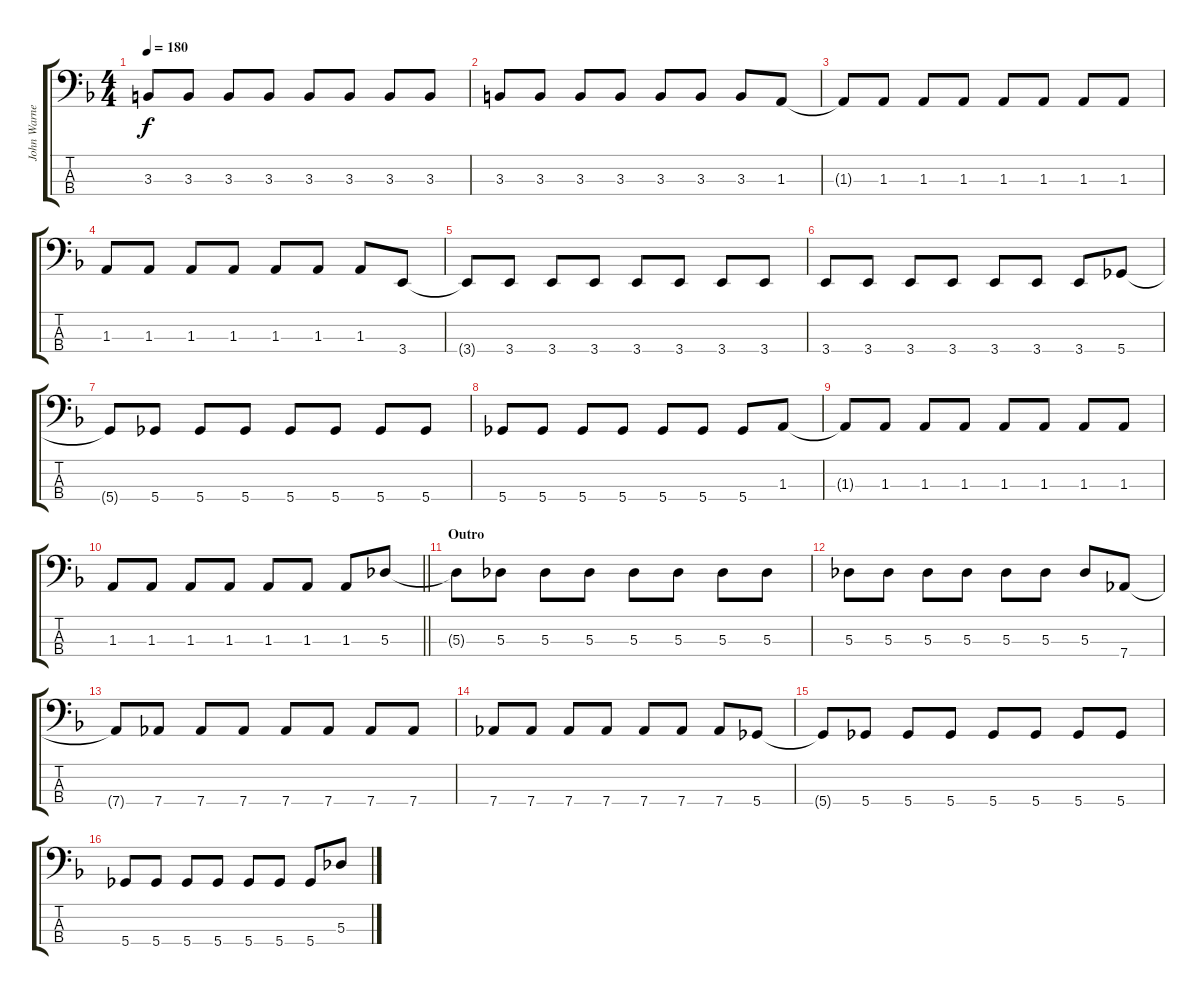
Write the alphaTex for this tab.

\track ("John Warne (Bass)" "John Warne") {instrument electricbasspick}
\staff {score tabs}
\tuning (Gb2 Db2 Ab1 Db1) {hide}
\ts (4 4)
\tempo 180
\clef f4
\ks dminor
3.3{t}.8{dy f} 3.3.8 3.3.8 3.3.8 3.3.8 3.3.8 3.3.8 3.3.8 |
3.3.8 3.3.8 3.3.8 3.3.8 3.3.8 3.3.8 3.3.8 1.3.8 |
1.3{t}.8 1.3.8 1.3.8 1.3.8 1.3.8 1.3.8 1.3.8 1.3.8 |
1.3.8 1.3.8 1.3.8 1.3.8 1.3.8 1.3.8 1.3.8 3.4.8 |
3.4{t}.8 3.4.8 3.4.8 3.4.8 3.4.8 3.4.8 3.4.8 3.4.8 |
3.4.8 3.4.8 3.4.8 3.4.8 3.4.8 3.4.8 3.4.8 5.4.8 |
5.4{t}.8 5.4.8 5.4.8 5.4.8 5.4.8 5.4.8 5.4.8 5.4.8 |
5.4.8 5.4.8 5.4.8 5.4.8 5.4.8 5.4.8 5.4.8 1.3.8 |
1.3{t}.8 1.3.8 1.3.8 1.3.8 1.3.8 1.3.8 1.3.8 1.3.8 |
\barLineRight lightlight
1.3.8 1.3.8 1.3.8 1.3.8 1.3.8 1.3.8 1.3.8 5.3.8 |
\section ("" "Outro")
5.3{t}.8 5.3.8 5.3.8 5.3.8 5.3.8 5.3.8 5.3.8 5.3.8 |
5.3.8 5.3.8 5.3.8 5.3.8 5.3.8 5.3.8 5.3.8 7.4.8 |
7.4{t}.8 7.4.8 7.4.8 7.4.8 7.4.8 7.4.8 7.4.8 7.4.8 |
7.4.8 7.4.8 7.4.8 7.4.8 7.4.8 7.4.8 7.4.8 5.4.8 |
5.4{t}.8 5.4.8 5.4.8 5.4.8 5.4.8 5.4.8 5.4.8 5.4.8 |
5.4.8 5.4.8 5.4.8 5.4.8 5.4.8 5.4.8 5.4.8 5.3.8
